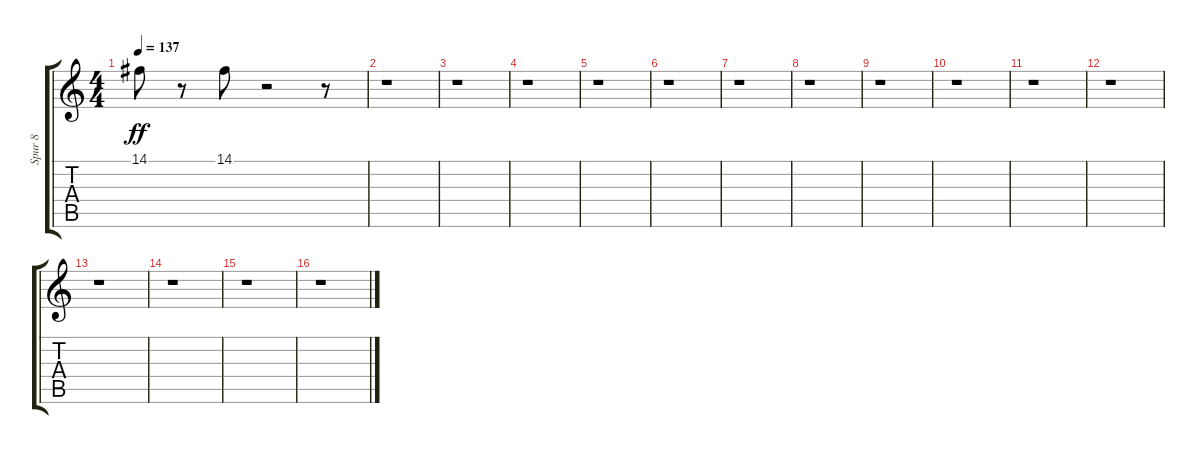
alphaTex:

\track ("Spur 8" "Spur 8") {instrument rockorgan}
\staff {score tabs}
\tuning (E4 B3 G3 D3 A2 E2) {hide}
\ts (4 4)
\tempo 137
\clef g2
\ks c
14.1.8{dy ff} r.8 14.1.8 r.2 r.8 |
r.1 |
r.1 |
r.1 |
r.1 |
r.1 |
r.1 |
r.1 |
r.1 |
r.1 |
r.1 |
r.1 |
r.1 |
r.1 |
r.1 |
r.1
